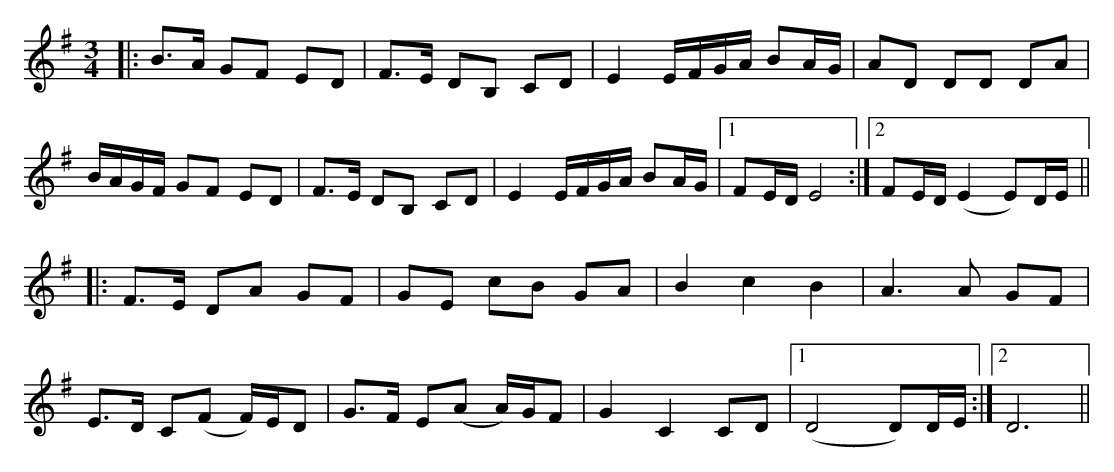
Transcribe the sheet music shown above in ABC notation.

X:1
M:3/4
K:Emin
|:B>A GF ED|F>E DB, CD|E2 E/F/G/A/ BA/G/|AD DD DA|
B/A/G/F/ GF ED|F>E DB, CD|E2 E/F/G/A/ BA/G/|1 FE/D/ E4:|2 FE/D/ (E2 E)D/E/||
|:F>E DA GF|GE cB GA|B2 c2 B2|A3 A GF|
E>D C(F F/)E/D|G>F E(A A/)G/F|G2 C2 CD|1 (D4 D)D/E/:|2 D6||
